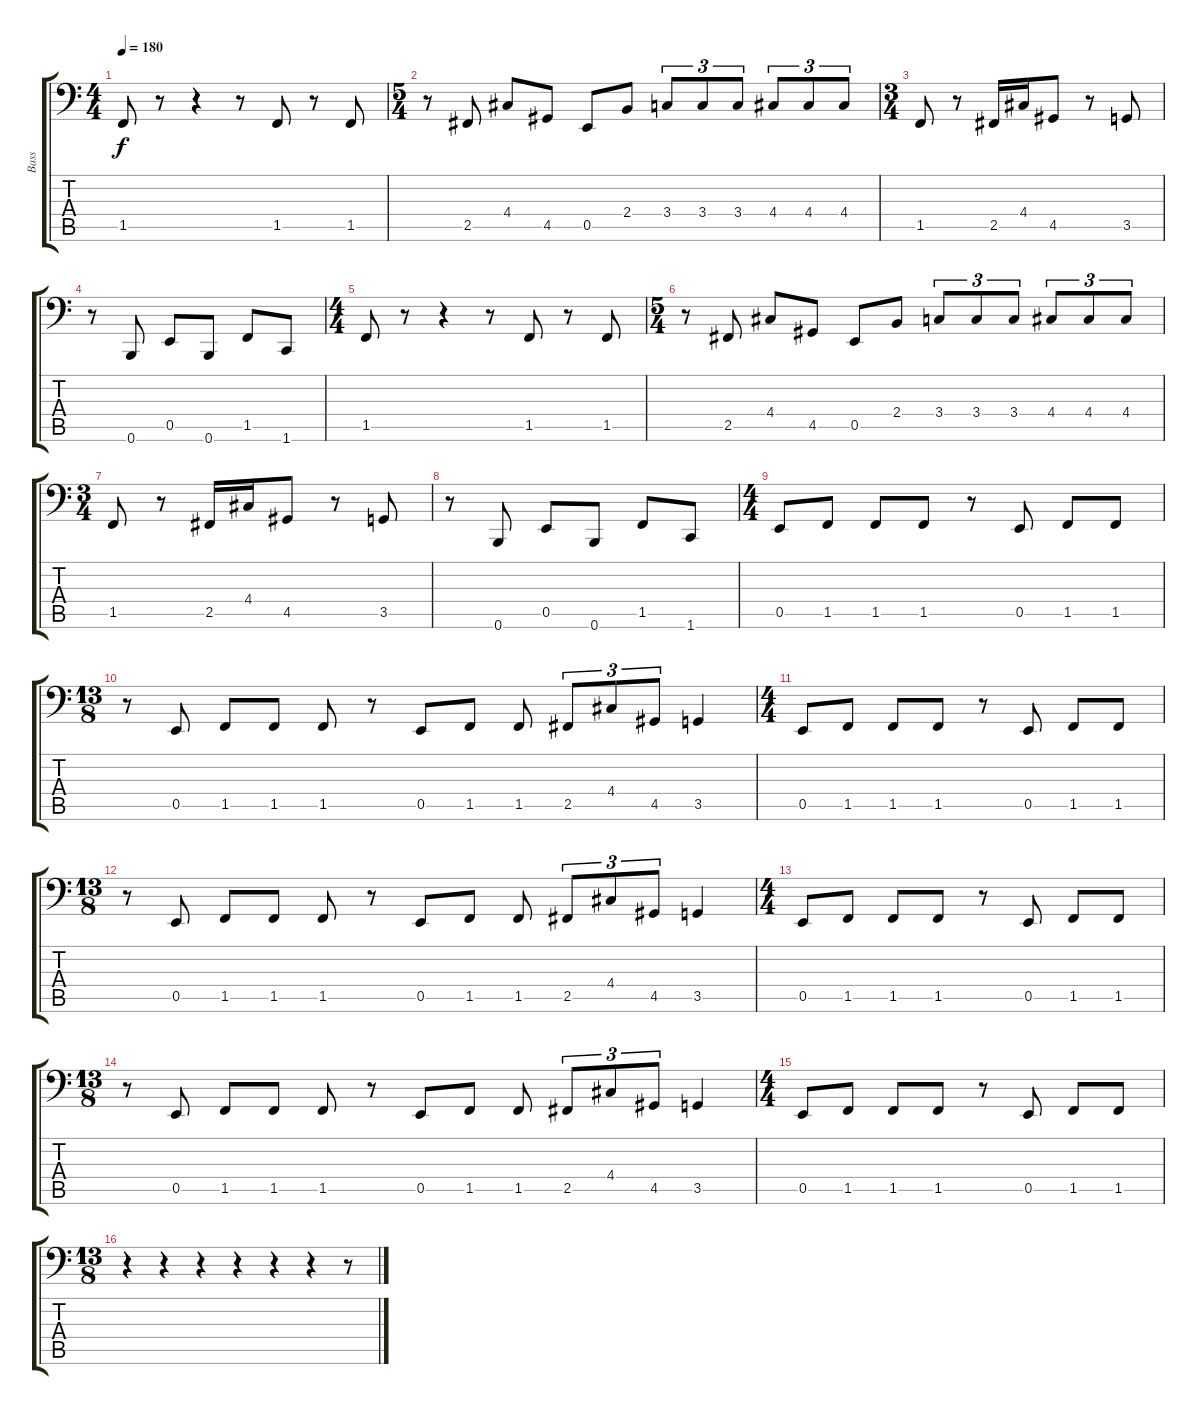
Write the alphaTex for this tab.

\track ("Bass" "Bass") {instrument electricbassfinger}
\staff {score tabs}
\tuning (C3 G2 D2 A1 E1 B0) {hide}
\ts (4 4)
\tempo 180
\clef f4
\ks c
1.5.8{dy f instrument electricbassfinger} r.8 r.4 r.8 1.5.8 r.8 1.5.8 |
\ts (5 4)
r.8 2.5.8 4.4.8 4.5.8 0.5.8 2.4.8 3.4.8{tu (3 2)} 3.4.8{tu (3 2)} 3.4.8{tu (3 2)} 4.4.8{tu (3 2)} 4.4.8{tu (3 2)} 4.4.8{tu (3 2)} |
\ts (3 4)
1.5.8 r.8 2.5.16 4.4.16 4.5.8 r.8 3.5.8 |
r.8 0.6.8 0.5.8 0.6.8 1.5.8 1.6.8 |
\ts (4 4)
1.5.8 r.8 r.4 r.8 1.5.8 r.8 1.5.8 |
\ts (5 4)
r.8 2.5.8 4.4.8 4.5.8 0.5.8 2.4.8 3.4.8{tu (3 2)} 3.4.8{tu (3 2)} 3.4.8{tu (3 2)} 4.4.8{tu (3 2)} 4.4.8{tu (3 2)} 4.4.8{tu (3 2)} |
\ts (3 4)
1.5.8 r.8 2.5.16 4.4.16 4.5.8 r.8 3.5.8 |
r.8 0.6.8 0.5.8 0.6.8 1.5.8 1.6.8 |
\ts (4 4)
0.5.8 1.5.8 1.5.8 1.5.8 r.8 0.5.8 1.5.8 1.5.8 |
\ts (13 8)
r.8 0.5.8 1.5.8 1.5.8 1.5.8 r.8 0.5.8 1.5.8 1.5.8 2.5.8{tu (3 2)} 4.4.8{tu (3 2)} 4.5.8{tu (3 2)} 3.5.4 |
\ts (4 4)
0.5.8 1.5.8 1.5.8 1.5.8 r.8 0.5.8 1.5.8 1.5.8 |
\ts (13 8)
r.8 0.5.8 1.5.8 1.5.8 1.5.8 r.8 0.5.8 1.5.8 1.5.8 2.5.8{tu (3 2)} 4.4.8{tu (3 2)} 4.5.8{tu (3 2)} 3.5.4 |
\ts (4 4)
0.5.8 1.5.8 1.5.8 1.5.8 r.8 0.5.8 1.5.8 1.5.8 |
\ts (13 8)
r.8 0.5.8 1.5.8 1.5.8 1.5.8 r.8 0.5.8 1.5.8 1.5.8 2.5.8{tu (3 2)} 4.4.8{tu (3 2)} 4.5.8{tu (3 2)} 3.5.4 |
\ts (4 4)
0.5.8 1.5.8 1.5.8 1.5.8 r.8 0.5.8 1.5.8 1.5.8 |
\ts (13 8)
r.4 r.4 r.4 r.4 r.4 r.4 r.8
